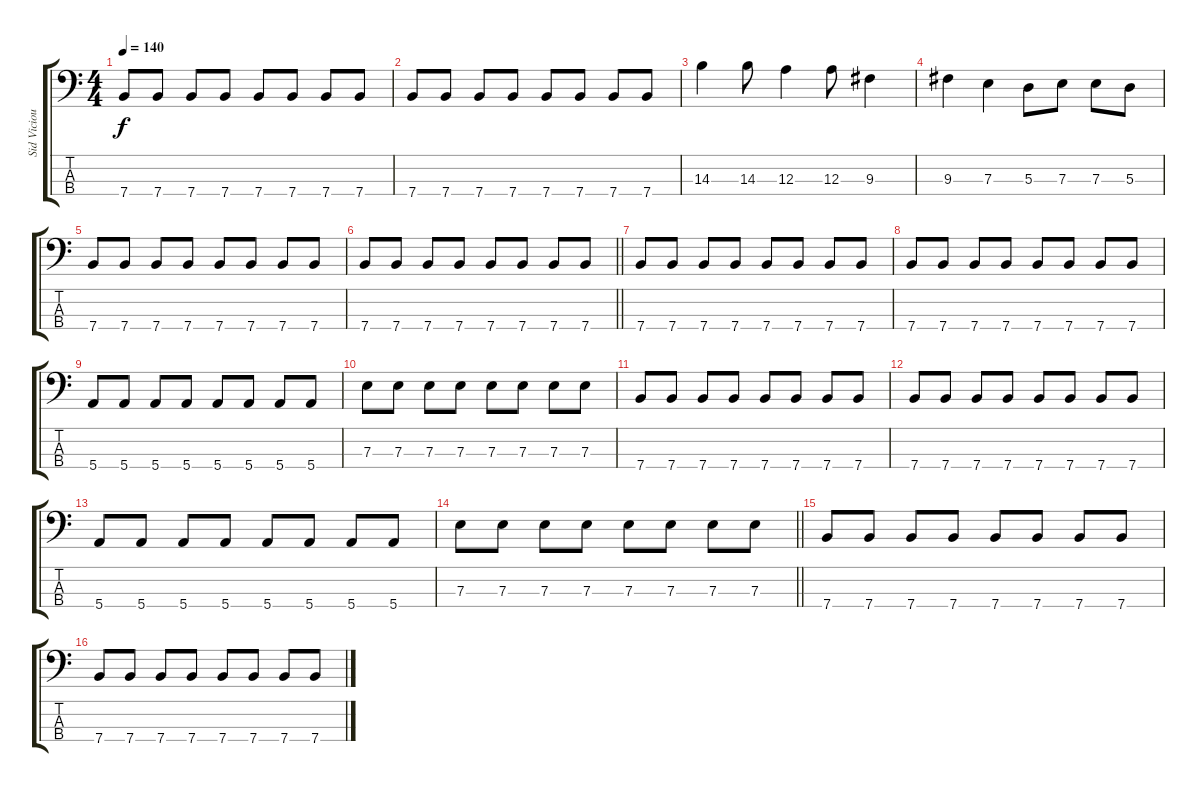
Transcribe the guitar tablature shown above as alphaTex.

\track ("Sid Vicious" "Sid Viciou") {instrument electricbassfinger}
\staff {score tabs}
\tuning (G2 D2 A1 E1) {hide}
\ts (4 4)
\tempo 140
\clef f4
\ks c
7.4.8{dy f} 7.4.8 7.4.8 7.4.8 7.4.8 7.4.8 7.4.8 7.4.8 |
7.4.8 7.4.8 7.4.8 7.4.8 7.4.8 7.4.8 7.4.8 7.4.8 |
14.3.4 14.3.8 12.3.4 12.3.8 9.3.4 |
9.3.4 7.3.4 5.3.8 7.3.8 7.3.8 5.3.8 |
7.4.8 7.4.8 7.4.8 7.4.8 7.4.8 7.4.8 7.4.8 7.4.8 |
\barLineRight lightlight
7.4.8 7.4.8 7.4.8 7.4.8 7.4.8 7.4.8 7.4.8 7.4.8 |
7.4.8 7.4.8 7.4.8 7.4.8 7.4.8 7.4.8 7.4.8 7.4.8 |
7.4.8 7.4.8 7.4.8 7.4.8 7.4.8 7.4.8 7.4.8 7.4.8 |
5.4.8 5.4.8 5.4.8 5.4.8 5.4.8 5.4.8 5.4.8 5.4.8 |
7.3.8 7.3.8 7.3.8 7.3.8 7.3.8 7.3.8 7.3.8 7.3.8 |
7.4.8 7.4.8 7.4.8 7.4.8 7.4.8 7.4.8 7.4.8 7.4.8 |
7.4.8 7.4.8 7.4.8 7.4.8 7.4.8 7.4.8 7.4.8 7.4.8 |
5.4.8 5.4.8 5.4.8 5.4.8 5.4.8 5.4.8 5.4.8 5.4.8 |
\barLineRight lightlight
7.3.8 7.3.8 7.3.8 7.3.8 7.3.8 7.3.8 7.3.8 7.3.8 |
7.4.8 7.4.8 7.4.8 7.4.8 7.4.8 7.4.8 7.4.8 7.4.8 |
7.4.8 7.4.8 7.4.8 7.4.8 7.4.8 7.4.8 7.4.8 7.4.8
